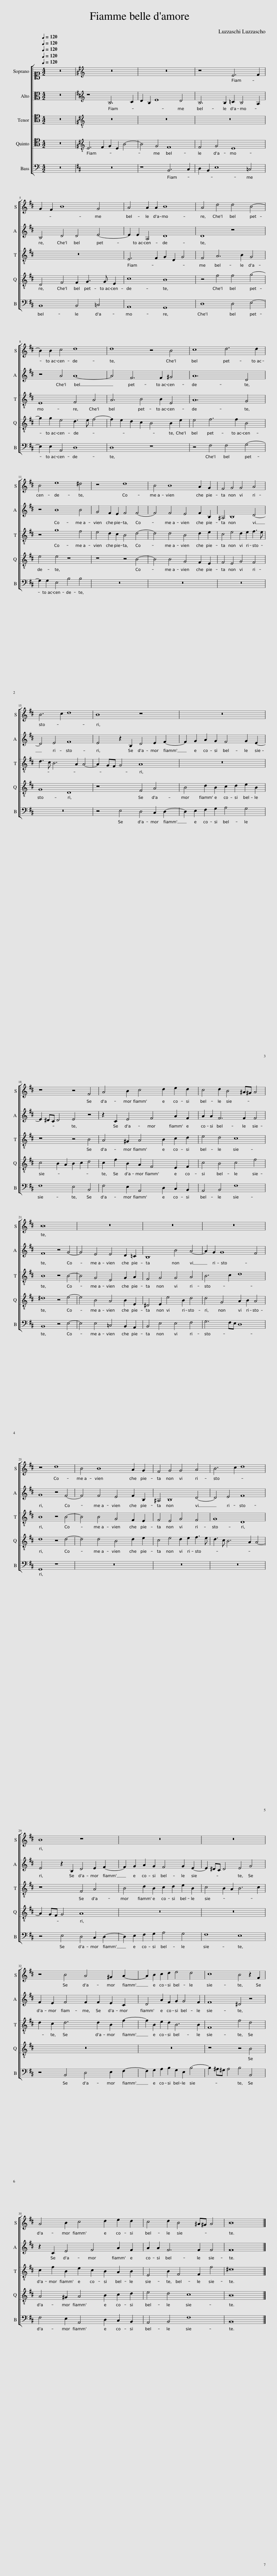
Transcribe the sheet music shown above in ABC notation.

X:1
%%score [ 1 2 [ 3 4 ] 5 ]
L:1/8
Q:1/4=120
M:4/2
I:linebreak $
K:C
V:1 alto1
V:2 alto
V:3 tenor
V:4 tenor
V:5 bass
V:1
 z16 |[K:D][K:treble] z16 | z16 | z8 E6 F2 |$ G2 F2 B8 G4 | %5
 A4 A2 A2 B8 | A4 d4 d4 B4- |$ B2 B2 c4 d8 | d8 z4 B4 | c8 d6 d2 |$ %10
 B4 e8 ^d4 | z8 d8 | B4 B8 A2 G2 | F4 G4 G4 A4 |$ B6 c2 d8 | %15
 B8 z8 | z16 |$ z8 z4 F4 | A4 B2 c4 d2 e2 d2 | c4 d2 B4 ^A^G A4 |$ %20
 B16 | z16 | z16 | z16 |$ z8 d8 | %25
 B4 B8 A2 G2 | F4 G4 G4 A4 | B6 c2 d8 |$ B8 z8 | z16 | %30
 z16 |$ z4 B4 A4 ^G2 A2- | A2 B2 c2 d2 e4 d4 | c8 B4 z2 F2 |$ A4 B2 c4 d2 e2 d2 | %35
 c4 d2 B4 ^A^G A4 | B16 |] %37
V:2
 z16 |[K:D][K:treble] z8 B,6 C2 | D2 B,2 E8 D4 | B,6 B,2 =C2 B,4 A,2 |$ B,4 D4 D4 E4- | %5
 E2 E2 A,4 D8 | D8 z8 |$ z4 A4 A8- | A4 F6 F2 ^G4 | A12 D4 |$ %10
 z4 B8 B4 | G4 F2 E2 F4 F4- | F4 F4 E4 F2 B,2 | ^A,4 B,8 D4- |$ D4 E4 F8 | %15
 E4 z2 B,2 D4 E2 F2- | F2 G2 A2 G2 F4 G2 E2- |$ E2 ^DC D4 E4 z4 | z2 C2 E4 F4 A2 F2 | A2 A2 F6 F2 F4 |$ %20
 F8 z4 G4- | G4 E4 E4 D2 =C2 | B,8 B4 A4- | A2 G2 G8 F4 |$ G8 z4 F4- | %25
 F4 F4 E4 F2 B,2 | ^A,4 B,8 D4- | D4 E4 F8 |$ E4 z2 B,2 D4 E2 F2- | F2 G2 A2 G2 F4 G2 E2- | %30
 E2 ^DC D4 E4 G4 |$ F2 E2 F4 F2 F2 E2 C2 | D4 A2 F2 G2 G4 F2 | F8 ^D4 z4 |$ z2 C2 E4 F4 A2 F2 | %35
 A2 A2 F6 F2 F4 | F16 |] %37
V:3
 z16 |[K:D][K:treble-8] z16 | z16 | z16 |$ z16 | %5
 E6 F2 G2 D2 G4 | F4 A6 B2 G4 |$ E8 F4 A4 | A6 B4 B2 E4 | A12 G4 |$ %10
 z4 g8 f4 | e4 d2 c2 B4 d4- | d4 d4 B4 d2 e2 | c4 e4 d2 e2 f3 e |$ d3 c B6 A2 A4- | %15
 A2 GF G4 A8 | z16 |$ z8 z4 B4 | A4 ^G2 A4 B2 c2 d2 | e4 d4 c8 |$ %20
 B8 z4 B4- | B4 G4 E4 G2 A2 | F4 G4 G4 A4 | B6 c2 d8 |$ B8 z4 B4- | %25
 B4 B4 G4 F2 E2 | F4 E4 G4 F4 | G8 D8 |$ z8 F4 A4 | B4 d2 B2 c2 d2 e2 B2 | %30
 c4 B2 A2 B6 c2 |$ d2 c2 d6 d2 B2 f2- | f2 B2 e2 d2 B6 B2 | F8 f4 d4 |$ c2 f2 B2 e2 c2 B2 A2 B2 | %35
 E4 B2 F4 F2 f4 | ^d16 |] %37
V:4
 z16 |[K:D][K:treble-8] E6 F2 G2 E2 B4- | B4 G4 F8 | F4 G4 E8 |$ D4 F4 F2 G3 G E2 | %5
 c8 B8 | z4 f4 f4 g4- |$ g2 g2 e4 d3 e f4- | f2 e2 d2 c2 B4 B2 e2 | e4 f6 f2 B4 |$ %10
 e4 e4 z8 | z8 z4 B4- | B4 B4 G4 F2 E2 | F4 E4 G4 F4 |$ G8 D8 | %15
 z8 F4 A4 | B4 d2 B2 c2 d2 e2 B2 |$ c4 B2 A2 B2 c2 d4 | c2 f2 B2 A2 F4 E2 F2 | c4 B4 c4 f4 |$ %20
 ^d8 z4 e4- | e4 B4 A4 B2 E2 | ^D4 E2 e4 B2 d4 | d4 G4 A2 B2 A4 |$ d8 z4 d4- | %25
 d4 d4 B4 d2 e2 | c4 e4 d2 e2 f3 e | d3 c B6 A2 A4- |$ A2 GF G4 A8 | z16 | %30
 z16 |$ z16 | z16 | z8 z4 B4 |$ A4 ^G2 A4 B2 c2 d2 | %35
 e4 d4 c8 | B16 |] %37
V:5
 z16 |[K:D] z16 | z8 B,,6 C,2 | D,2 B,,2 E,8 =C,4 |$ B,,8 B,,4 =C,4 | %5
 A,,8 G,,8 | D,8 D,4 E,4- |$ E,2 E,2 A,,4 D,8 | D,8 z8 | z4 F,4 F,4 G,4- |$ %10
 G,2 G,2 E,4 B,4 B,4 | z16 | z16 | z16 |$ z16 | %15
 z4 E,4 D,4 C,2 D,2- | D,2 E,2 F,2 G,2 A,4 G,4 |$ F,8 E,4 B,,4 | F,4 E,2 A,,4 D,2 C,2 B,,2 | A,,4 B,,4 F,8 |$ %20
 B,,8 z4 E,4- | E,4 E,4 =C,4 B,,2 A,,2 | B,,4 E,4 E,4 F,4 | G,6 F,E, D,8 |$ G,,8 z8 | %25
 z16 | z16 | z16 |$ z4 E,4 D,4 C,2 D,2- | D,2 E,2 F,2 G,2 A,4 G,4 | %30
 F,8 E,8 |$ z4 B,,4 D,4 E,2 F,2- | F,2 G,2 A,2 B,2 G,2 E,2 B,4- | B,2 ^A,^G, A,4 B,4 B,,4 |$ F,4 E,2 A,,4 D,2 C,2 B,,2 | %35
 A,,4 B,,4 F,8 | B,,16 |] %37
